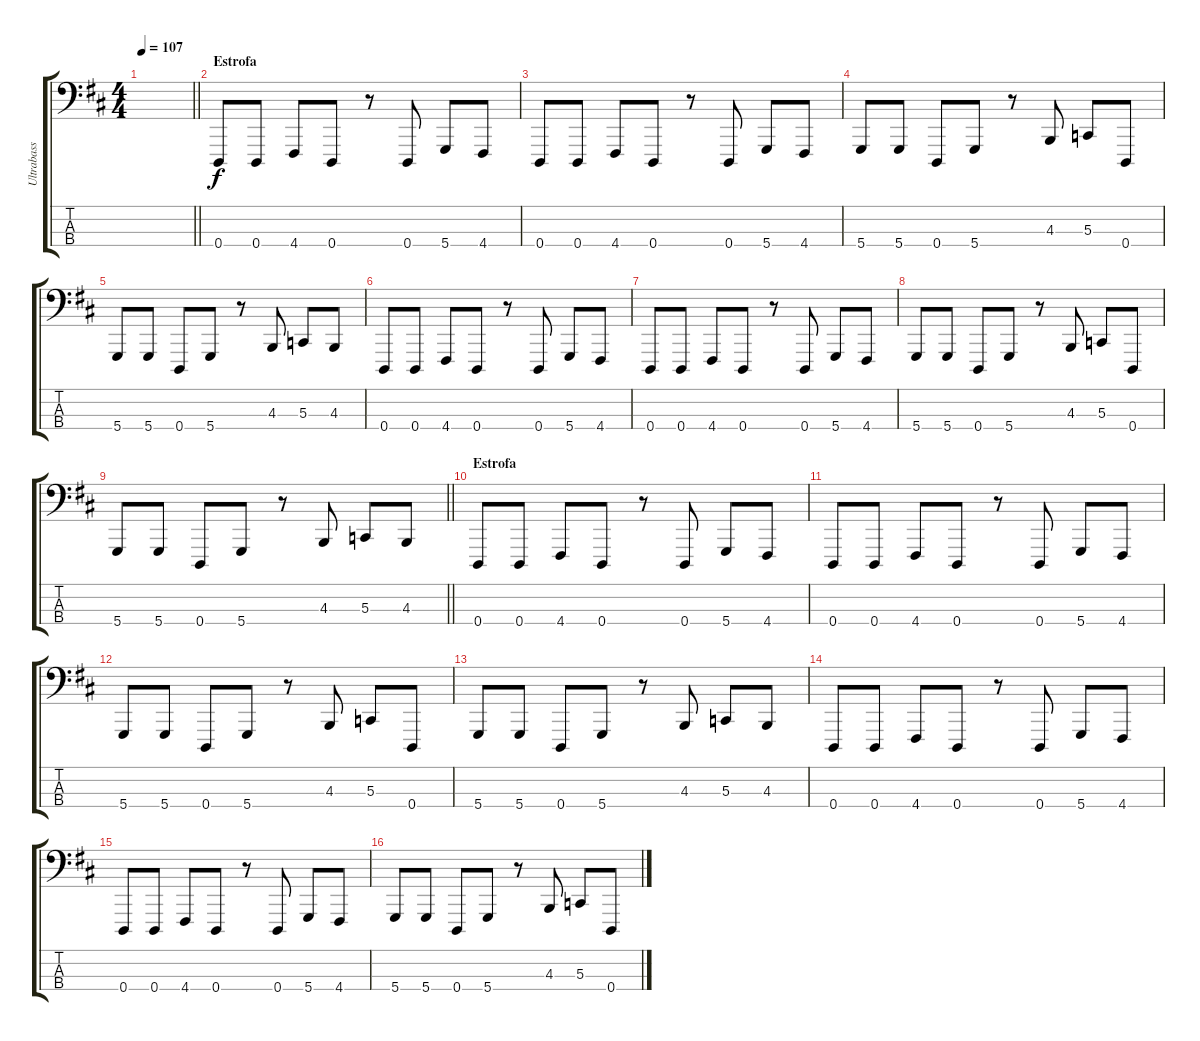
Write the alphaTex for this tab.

\track ("Ultrabass" "Ultrabass") {instrument fretlessbass}
\staff {score tabs}
\tuning (F1 C1 G0 D0) {hide}
\ts (4 4)
\tempo 107
\clef f4
\barLineRight lightlight
\ks d
|
\section ("" "Estrofa")
0.4.8 0.4.8 4.4.8 0.4.8 r.8 0.4.8 5.4.8 4.4.8 |
0.4.8 0.4.8 4.4.8 0.4.8 r.8 0.4.8 5.4.8 4.4.8 |
5.4.8 5.4.8 0.4.8 5.4.8 r.8 4.3.8 5.3.8 0.4.8 |
5.4.8 5.4.8 0.4.8 5.4.8 r.8 4.3.8 5.3.8 4.3.8 |
0.4.8 0.4.8 4.4.8 0.4.8 r.8 0.4.8 5.4.8 4.4.8 |
0.4.8 0.4.8 4.4.8 0.4.8 r.8 0.4.8 5.4.8 4.4.8 |
5.4.8 5.4.8 0.4.8 5.4.8 r.8 4.3.8 5.3.8 0.4.8 |
\barLineRight lightlight
5.4.8 5.4.8 0.4.8 5.4.8 r.8 4.3.8 5.3.8 4.3.8 |
\section ("" "Estrofa")
0.4.8 0.4.8 4.4.8 0.4.8 r.8 0.4.8 5.4.8 4.4.8 |
0.4.8 0.4.8 4.4.8 0.4.8 r.8 0.4.8 5.4.8 4.4.8 |
5.4.8 5.4.8 0.4.8 5.4.8 r.8 4.3.8 5.3.8 0.4.8 |
5.4.8 5.4.8 0.4.8 5.4.8 r.8 4.3.8 5.3.8 4.3.8 |
0.4.8 0.4.8 4.4.8 0.4.8 r.8 0.4.8 5.4.8 4.4.8 |
0.4.8 0.4.8 4.4.8 0.4.8 r.8 0.4.8 5.4.8 4.4.8 |
5.4.8 5.4.8 0.4.8 5.4.8 r.8 4.3.8 5.3.8 0.4.8
